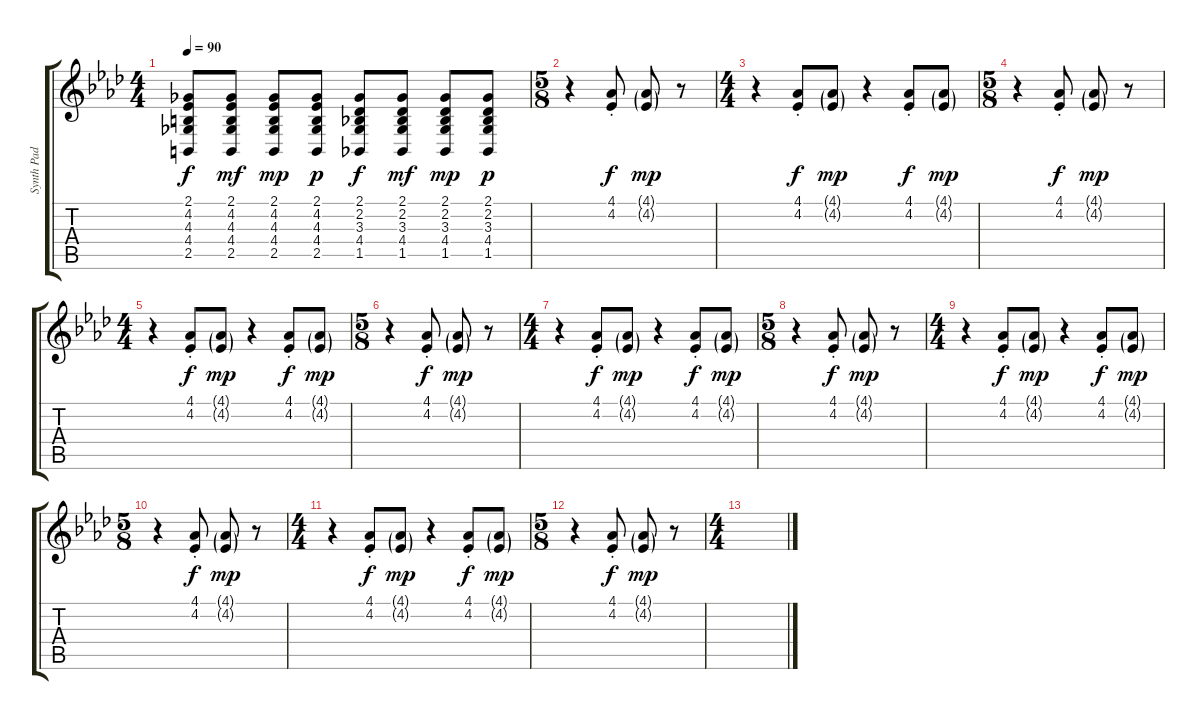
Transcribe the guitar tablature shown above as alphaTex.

\track ("Synth Pad" "Synth Pad") {instrument pad3polysynth}
\staff {score tabs}
\tuning (E4 B3 G3 D3 A2 E2) {hide}
\ts (4 4)
\tempo 90
\clef g2
\ks ab
(2.1 4.2 4.3 4.4 2.5).8{dy f} (2.1 4.2 4.3 4.4 2.5).8{dy mf} (2.1 4.2 4.3 4.4 2.5).8{dy mp} (2.1 4.2 4.3 4.4 2.5).8{dy p} (2.1 2.2 3.3 4.4 1.5).8{dy f} (2.1 2.2 3.3 4.4 1.5).8{dy mf} (2.1 2.2 3.3 4.4 1.5).8{dy mp} (2.1 2.2 3.3 4.4 1.5).8{dy p} |
\ts (5 8)
r.4 (4.1{st} 4.2).8{dy f} (4.1{g} 4.2{g}).8{dy mp} r.8 |
\ts (4 4)
r.4 (4.1{st} 4.2).8{dy f} (4.1{g} 4.2{g}).8{dy mp} r.4 (4.1{st} 4.2).8{dy f} (4.1{g} 4.2{g}).8{dy mp} |
\ts (5 8)
r.4 (4.1{st} 4.2).8{dy f} (4.1{g} 4.2{g}).8{dy mp} r.8 |
\ts (4 4)
r.4 (4.1{st} 4.2).8{dy f} (4.1{g} 4.2{g}).8{dy mp} r.4 (4.1{st} 4.2).8{dy f} (4.1{g} 4.2{g}).8{dy mp} |
\ts (5 8)
r.4 (4.1{st} 4.2).8{dy f} (4.1{g} 4.2{g}).8{dy mp} r.8 |
\ts (4 4)
r.4 (4.1{st} 4.2).8{dy f} (4.1{g} 4.2{g}).8{dy mp} r.4 (4.1{st} 4.2).8{dy f} (4.1{g} 4.2{g}).8{dy mp} |
\ts (5 8)
r.4 (4.1{st} 4.2).8{dy f} (4.1{g} 4.2{g}).8{dy mp} r.8 |
\ts (4 4)
r.4 (4.1{st} 4.2).8{dy f} (4.1{g} 4.2{g}).8{dy mp} r.4 (4.1{st} 4.2).8{dy f} (4.1{g} 4.2{g}).8{dy mp} |
\ts (5 8)
r.4 (4.1{st} 4.2).8{dy f} (4.1{g} 4.2{g}).8{dy mp} r.8 |
\ts (4 4)
r.4 (4.1{st} 4.2).8{dy f} (4.1{g} 4.2{g}).8{dy mp} r.4 (4.1{st} 4.2).8{dy f} (4.1{g} 4.2{g}).8{dy mp} |
\ts (5 8)
r.4 (4.1{st} 4.2).8{dy f} (4.1{g} 4.2{g}).8{dy mp} r.8 |
\ts (4 4)
